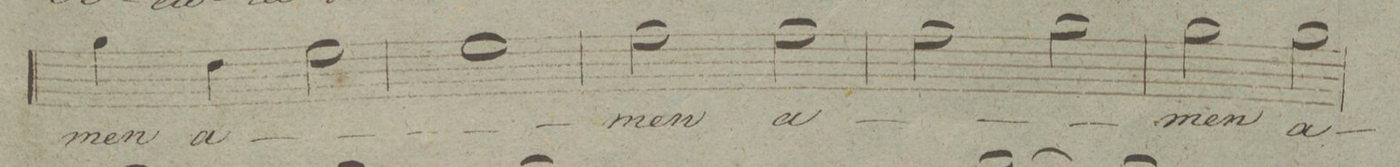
**kern	**text	**dynam
*I"Tenore.	*	*
*clefC4	*	*
*k[b-]	*	*
*met(c|)	*	*
*M2/2	*	*
4f\	-men	.
4c\	a-	.
2d\	.	.
=64	=64	=64
1d	.	.
=65	=65	=65
2e\	-men	.
2e\	a-	.
=66	=66	=66
2e\	.	.
2f\	.	.
=67	=67	=67
2f\	-men	.
2f\	a-	.
=68	=68	=68
*-	*-	*-
